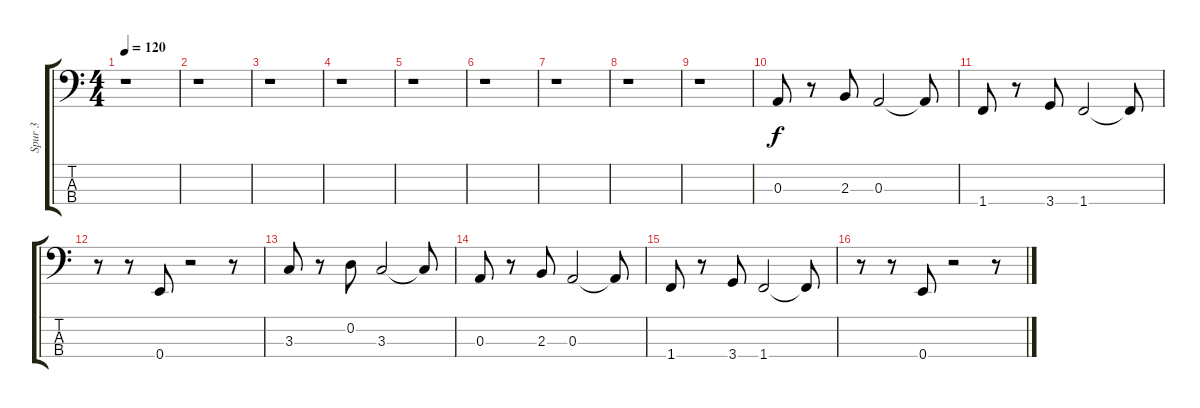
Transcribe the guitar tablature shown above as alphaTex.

\track ("Spur 3" "Spur 3") {instrument synthbass1}
\staff {score tabs}
\tuning (G2 D2 A1 E1) {hide}
\ts (4 4)
\tempo 120
\clef f4
\ks c
r.1{dy f instrument synthbass1} |
r.1 |
r.1 |
r.1 |
r.1 |
r.1 |
r.1 |
r.1 |
r.1 |
0.3.8 r.8 2.3.8 0.3.2 0.3{t}.8 |
1.4.8 r.8 3.4.8 1.4.2 1.4{t}.8 |
r.8 r.8 0.4.8 r.2 r.8 |
3.3.8 r.8 0.2.8 3.3.2 3.3{t}.8 |
0.3.8 r.8 2.3.8 0.3.2 0.3{t}.8 |
1.4.8 r.8 3.4.8 1.4.2 1.4{t}.8 |
r.8 r.8 0.4.8 r.2 r.8
